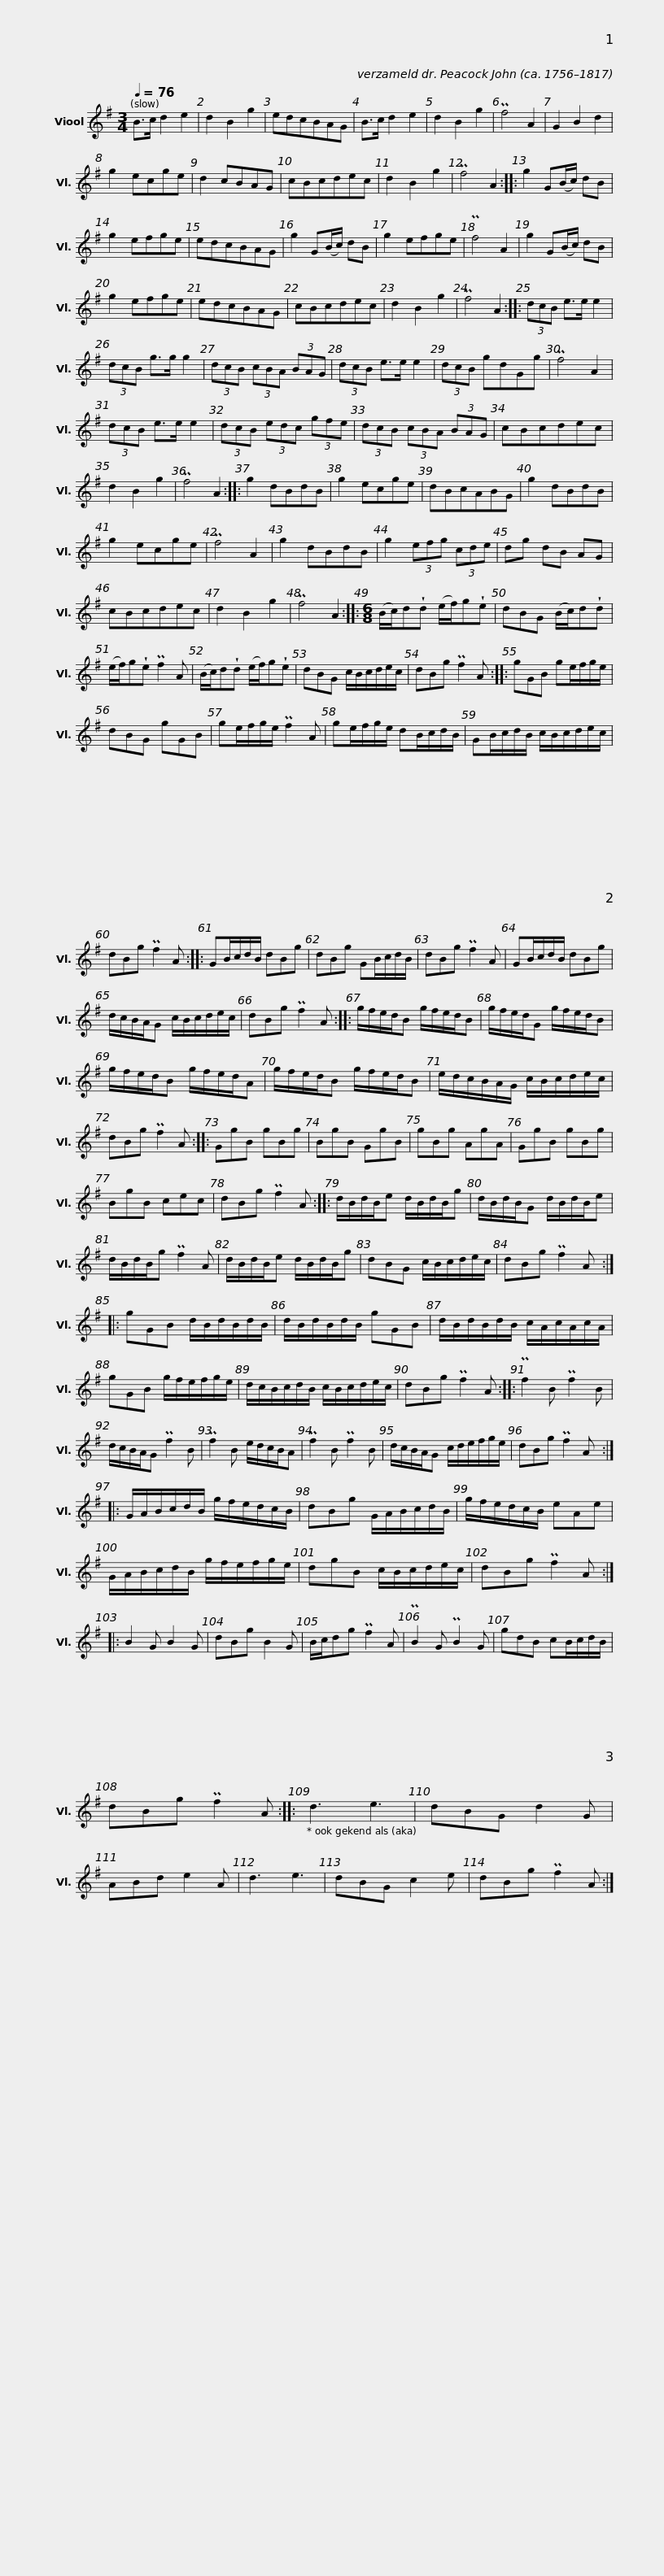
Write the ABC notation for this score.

X:1
L:1/8
Q:1/4=76
M:3/4
I:linebreak $
K:G
V:1 treble
V:1
 B>c d2 e2 | d2 B2 g2 | edcBAG | B>c d2 e2 | d2 B2 g2 | %5
 Pf4 A2 |$ G2 B2 d2 | g2 ecge | d2 cBAG | cBcdec | %10
 d2 B2 g2 | Pf4 A2 ::$ g2 G(B/c/) dB | g2 efge | edcBAG | %15
 g2 G(B/c/) dB | g2 efge | Pf4 A2 |$ g2 G(B/c/) dB | g2 efge | %20
 edcBAG | cBcdec | d2 B2 g2 | Pf4 A2 ::$ (3dcB e>e e2 | %25
 (3dcB g>g g2 | (3dcB (3cBA (3BAG | (3dcB e>e e2 | (3dcB gdGg | Pf4 A2 |$ %30
 (3dcB e>e e2 | (3dcB (3edc (3gfe | (3dcB (3cBA (3BAG | cBcdec | d2 B2 g2 | %35
 Pf4 A2 ::$ g2 dBdB | g2 ecge | dBcABG | g2 dBdB | %40
 g2 ecge | Pf4 A2 |$ g2 dBdB | g2 (3efg (3cde | dg dB AG | %45
 cBcdec | d2 B2 g2 | Pf4 A2 ::$[M:6/8] (B/c/)d!wedge!d (e/f/)g!wedge!e | dBG (B/c/)d!wedge!d | %50
 (e/f/)g!wedge!e Pf2 A | (B/c/)d!wedge!d (e/f/)g!wedge!e | dBG c/B/c/d/e/c/ | dBg Pf2 A ::$ gGB ge/f/g/e/ | %55
 dBG gGB | ge/f/g/e/ Pf2 A | ge/f/g/e/ dB/c/d/B/ | GB/c/d/B/ c/B/c/d/e/c/ | dBg Pf2 A ::$ %60
 GB/c/d/B/ dBg | dBg GB/c/d/B/ | dBg Pf2 A | GB/c/d/B/ dBg | d/c/B/A/G c/B/c/d/e/c/ | %65
 dBg Pf2 A ::$ g/f/e/d/B g/f/e/d/B | g/f/e/d/G g/f/e/d/B | g/f/e/d/B g/f/e/d/A | g/f/e/d/B g/f/e/d/B | %70
 e/d/c/B/A/G/ c/B/c/d/e/c/ | dBg Pf2 A ::$ GgB gBg | BgB GgB | gBg AgA | %75
 GgB gBg | BgB cec | dBg Pf2 A ::$ d/B/d/B/e d/B/d/B/g | d/B/d/B/G d/B/d/B/e | %80
 d/B/d/B/g Pf2 A | d/B/d/B/e d/B/d/B/g | dBG c/B/c/d/e/c/ | dBg Pf2 A ::$ gGB d/B/d/B/d/B/ | %85
 d/B/d/B/d/B/ gGB | d/B/d/B/d/B/ c/A/c/A/c/A/ | gGB g/f/e/f/g/e/ | d/c/B/c/d/B/ c/B/c/d/e/c/ | dBg Pf2 A ::$ %90
 Pf2 B Pf2 B | d/c/B/A/G Pf2 B | Pf2 B e/d/c/B/A | Pf2 B Pf2 B | d/c/B/A/G c/d/e/f/g/e/ | %95
 dBg Pf2 A ::$ G/A/B/c/d/B/ g/f/e/d/c/B/ | dBg G/A/B/c/d/B/ | g/f/e/d/c/B/ eAe | G/A/B/c/d/B/ g/f/e/f/g/e/ | %100
 dgB c/B/c/d/e/c/ | dBg Pf2 A ::$ B2 G B2 G | dBg B2 G | B/c/dg Pf2 A | %105
 PB2 G PB2 G | gdB cB/c/d/B/ | dBg Pf2 A ::$ d3 e3 | dBG d2 G | %110
 ABd e2 A | d3 e3 | dBG c2 e | dBg Pf2 A :| %114
